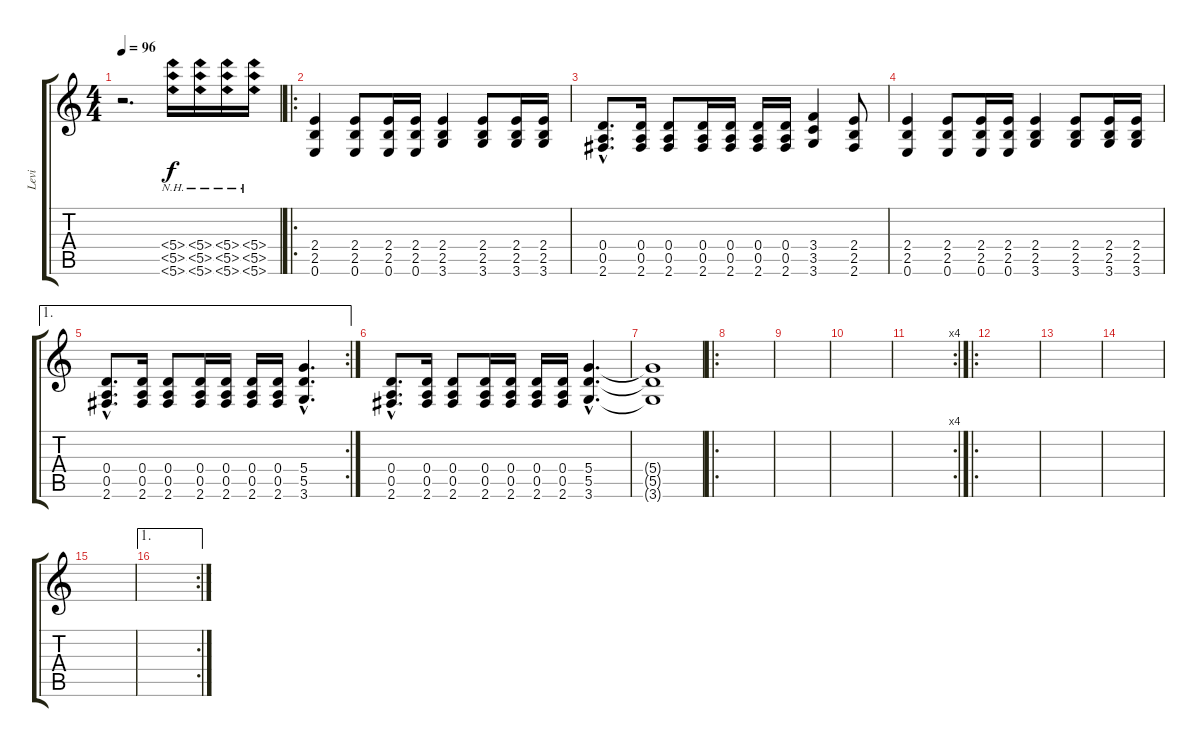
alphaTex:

\track ("Levi" "Levi") {instrument distortionguitar}
\staff {score tabs}
\tuning (E4 B3 G3 D3 A2 E2) {hide}
\ts (4 4)
\tempo 96
\clef g2
\ks c
r.2{d dy f} (5.4{nh} 5.5{nh} 5.6{nh}).16 (5.4{nh} 5.5{nh} 5.6{nh}).16 (5.4{nh} 5.5{nh} 5.6{nh}).16 (5.4{nh} 5.5{nh} 5.6{nh}).16 |
\ro
(2.4 2.5 0.6).4 (2.4 2.5 0.6).8 (2.4 2.5 0.6).16 (2.4 2.5 0.6).16 (2.4 2.5 3.6).4 (2.4 2.5 3.6).8 (2.4 2.5 3.6).16 (2.4 2.5 3.6).16 |
(0.4{hac} 0.5{hac} 2.6{hac}).8{d} (0.4 0.5 2.6).16 (0.4 0.5 2.6).8 (0.4 0.5 2.6).16 (0.4 0.5 2.6).16 (0.4 0.5 2.6).16 (0.4 0.5 2.6).16 (3.4 3.5 3.6).4 (2.4 2.5 2.6).8 |
(2.4 2.5 0.6).4 (2.4 2.5 0.6).8 (2.4 2.5 0.6).16 (2.4 2.5 0.6).16 (2.4 2.5 3.6).4 (2.4 2.5 3.6).8 (2.4 2.5 3.6).16 (2.4 2.5 3.6).16 |
\ae 1
\rc 2
(0.4{hac} 0.5{hac} 2.6{hac}).8{d} (0.4 0.5 2.6).16 (0.4 0.5 2.6).8 (0.4 0.5 2.6).16 (0.4 0.5 2.6).16 (0.4 0.5 2.6).16 (0.4 0.5 2.6).16 (5.4{hac} 5.5{hac} 3.6{hac}).4{d} |
(0.4{hac} 0.5{hac} 2.6{hac}).8{d} (0.4 0.5 2.6).16 (0.4 0.5 2.6).8 (0.4 0.5 2.6).16 (0.4 0.5 2.6).16 (0.4 0.5 2.6).16 (0.4 0.5 2.6).16 (5.4{hac} 5.5{hac} 3.6{hac}).4{d} |
(5.4{t} 5.5{t} 3.6{t}).1 |
\ro
|
|
|
\rc 4
|
\ro
|
|
|
|
\ae 1
\rc 2
